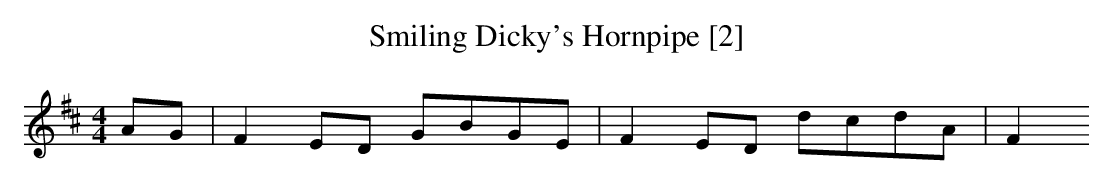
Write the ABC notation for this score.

X:1
T: Smiling Dicky's Hornpipe [2]
M:4/4
L:1/8
K:D
AG|F2 ED GBGE|F2 ED dcdA|F2....
